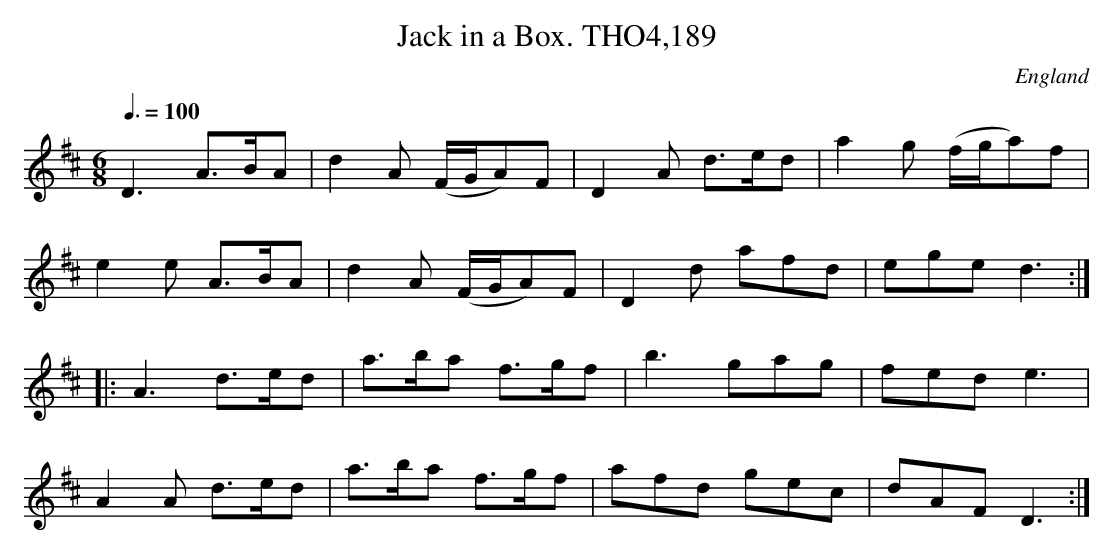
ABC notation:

X:1
T:Jack in a Box. THO4,189
O:England
M:6/8
L:1/8
Q:3/8=100
K:D major
D3 A>BA|d2 A (F/G/A)F|D2 A d>ed|a2 g (f/g/a)f|
e2 e A>BA|d2 A (F/G/A)F|D2 d afd|ege d3:|
|:A3 d>ed|a>ba f>gf|b3 gag|fed e3|
A2 A d>ed|a>ba f>gf|afd gec|dAF D3:|
